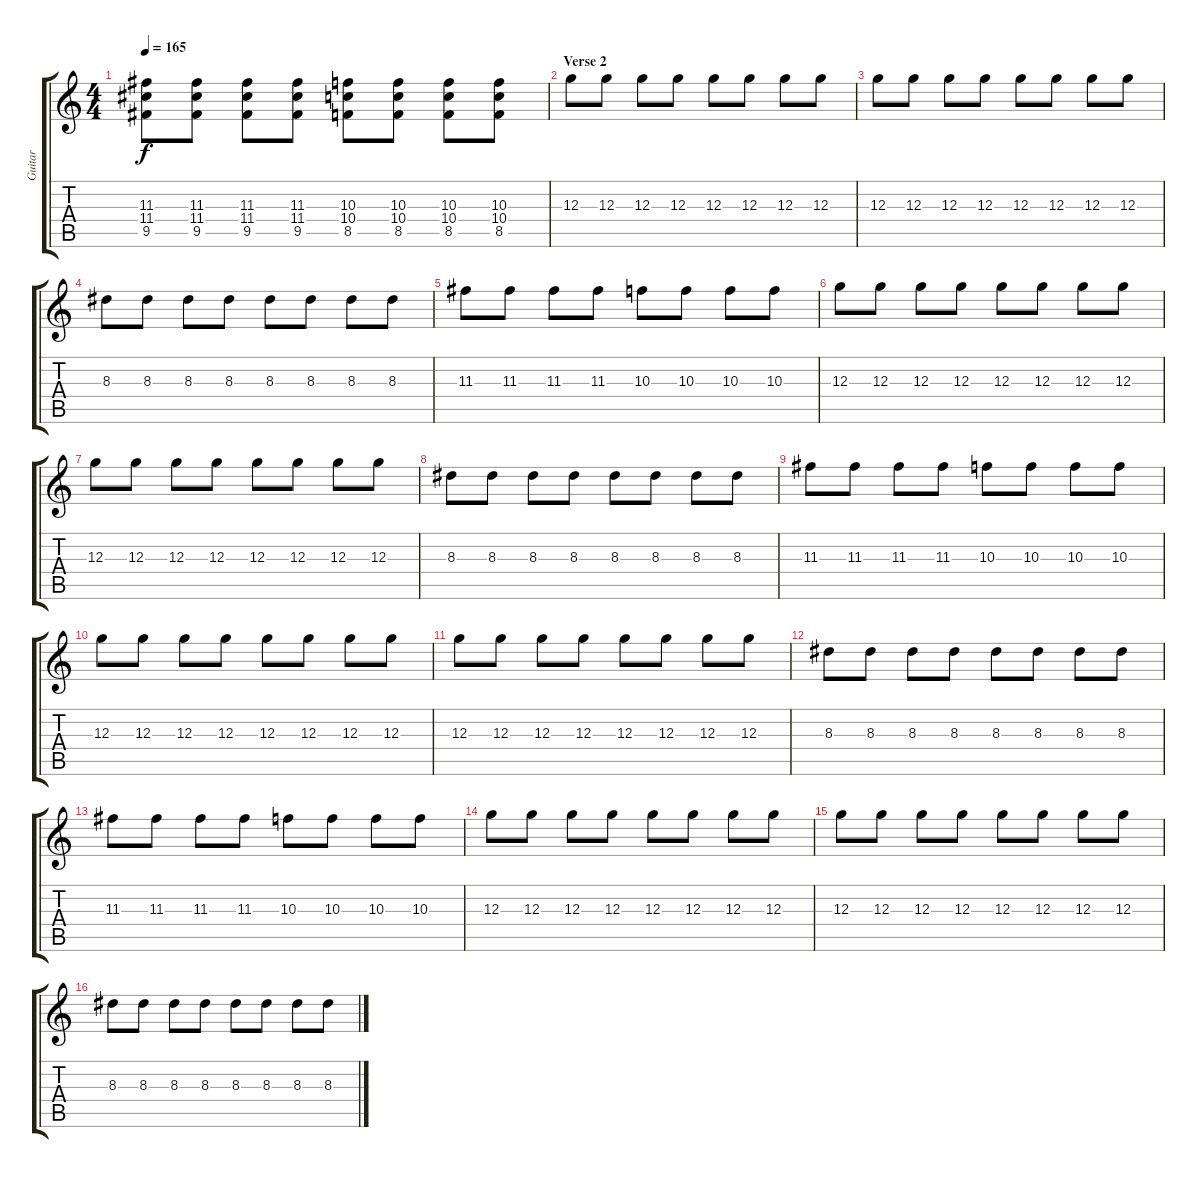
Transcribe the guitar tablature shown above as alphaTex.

\track ("Guitar" "Guitar") {instrument distortionguitar}
\staff {score tabs}
\tuning (E4 B3 G3 D3 A2 E2) {hide}
\ts (4 4)
\tempo 165
\clef g2
\ks c
(11.3 11.4 9.5).8{dy f} (11.3 11.4 9.5).8 (11.3 11.4 9.5).8 (11.3 11.4 9.5).8 (10.3 10.4 8.5).8 (10.3 10.4 8.5).8 (10.3 10.4 8.5).8 (10.3 10.4 8.5).8 |
\section ("" "Verse 2")
12.3.8 12.3.8 12.3.8 12.3.8 12.3.8 12.3.8 12.3.8 12.3.8 |
12.3.8 12.3.8 12.3.8 12.3.8 12.3.8 12.3.8 12.3.8 12.3.8 |
8.3.8 8.3.8 8.3.8 8.3.8 8.3.8 8.3.8 8.3.8 8.3.8 |
11.3.8 11.3.8 11.3.8 11.3.8 10.3.8 10.3.8 10.3.8 10.3.8 |
12.3.8 12.3.8 12.3.8 12.3.8 12.3.8 12.3.8 12.3.8 12.3.8 |
12.3.8 12.3.8 12.3.8 12.3.8 12.3.8 12.3.8 12.3.8 12.3.8 |
8.3.8 8.3.8 8.3.8 8.3.8 8.3.8 8.3.8 8.3.8 8.3.8 |
11.3.8 11.3.8 11.3.8 11.3.8 10.3.8 10.3.8 10.3.8 10.3.8 |
12.3.8 12.3.8 12.3.8 12.3.8 12.3.8 12.3.8 12.3.8 12.3.8 |
12.3.8 12.3.8 12.3.8 12.3.8 12.3.8 12.3.8 12.3.8 12.3.8 |
8.3.8 8.3.8 8.3.8 8.3.8 8.3.8 8.3.8 8.3.8 8.3.8 |
11.3.8 11.3.8 11.3.8 11.3.8 10.3.8 10.3.8 10.3.8 10.3.8 |
12.3.8 12.3.8 12.3.8 12.3.8 12.3.8 12.3.8 12.3.8 12.3.8 |
12.3.8 12.3.8 12.3.8 12.3.8 12.3.8 12.3.8 12.3.8 12.3.8 |
8.3.8 8.3.8 8.3.8 8.3.8 8.3.8 8.3.8 8.3.8 8.3.8
